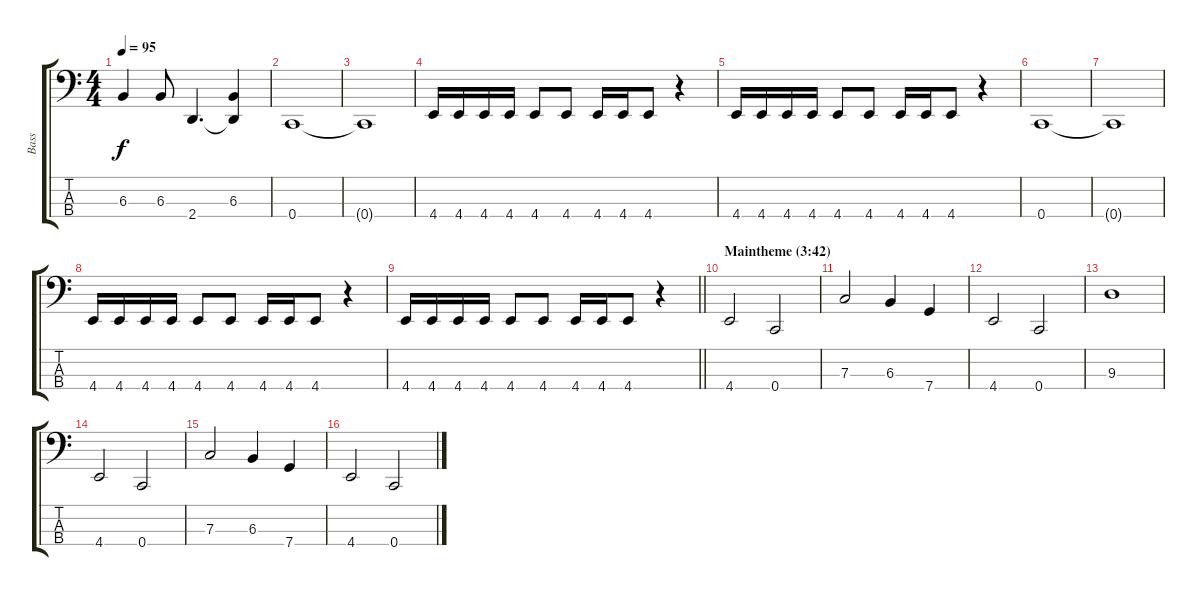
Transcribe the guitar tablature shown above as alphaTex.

\track ("Bass" "Bass") {instrument electricbassfinger}
\staff {score tabs}
\tuning (Eb2 Bb1 F1 C1) {hide}
\ts (4 4)
\tempo 95
\clef f4
\ks c
6.3.4{dy f} 6.3.8 2.4.4{d} (6.3 2.4{t}).4{txt ""} |
0.4.1 |
0.4{t}.1 |
4.4.16 4.4.16 4.4.16 4.4.16 4.4.8 4.4.8 4.4.16 4.4.16 4.4.8 r.4 |
4.4.16 4.4.16 4.4.16 4.4.16 4.4.8 4.4.8 4.4.16 4.4.16 4.4.8 r.4 |
0.4.1 |
0.4{t}.1 |
4.4.16 4.4.16 4.4.16 4.4.16 4.4.8 4.4.8 4.4.16 4.4.16 4.4.8 r.4 |
\barLineRight lightlight
4.4.16 4.4.16 4.4.16 4.4.16 4.4.8 4.4.8 4.4.16 4.4.16 4.4.8 r.4 |
\section ("" "Maintheme (3:42)")
4.4.2 0.4.2 |
7.3.2 6.3.4 7.4.4 |
4.4.2 0.4.2 |
9.3.1 |
4.4.2 0.4.2 |
7.3.2 6.3.4 7.4.4 |
4.4.2 0.4.2
